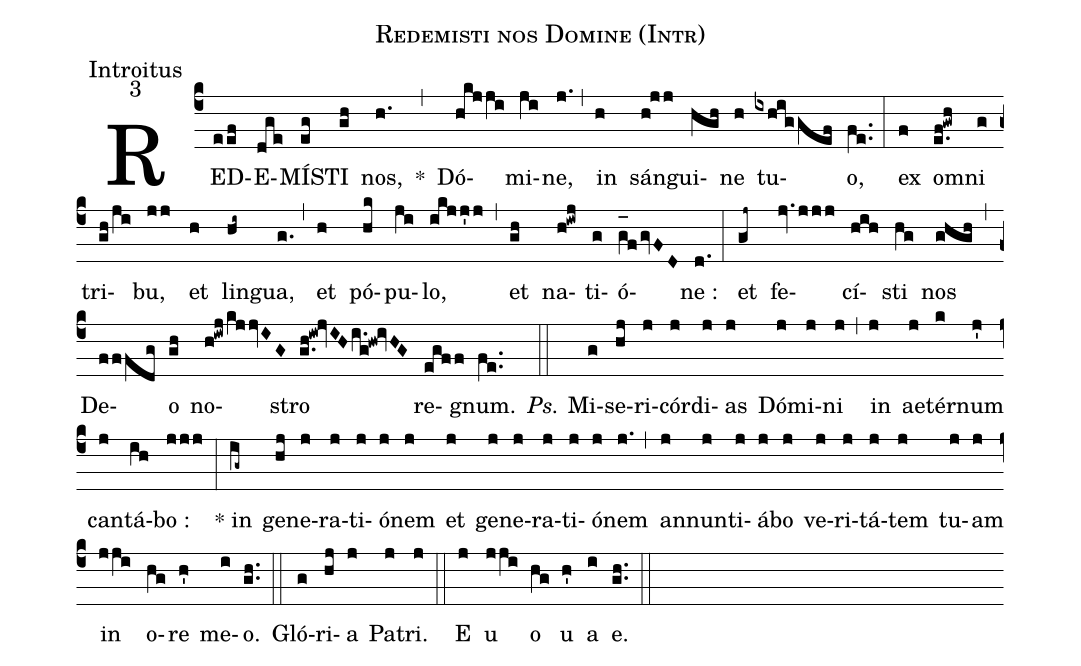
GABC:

name:Redemisti nos Domine (Intr);
office-part:Introitus;
mode:3;
%%
(c4) RED(eef)E(dge)MÍ(eg)STI(gh) nos,(h.) *(,) Dó(hkjji)mi(ji)ne,(j.) (,) in(h) sán(h!jj)gui(hgh)ne(h) tu(ixhiggef)o,(fe..) (:) ex(f) o(e.f!gwh)mni(g) tri(gh/ji)bu,(jj) et(h) lin(hi~)gua,(g.) (,) et(h) pó(hk)pu(ji)lo,(ikjj'j) (,) et(gh) na(h!iwj)ti(g)ó(g_[oh:h]fgvFD)ne :(d.) (:) et(gj~) fe(jv.jjj)cí(hih)sti(hg) nos(ghgh) (,) De(fffdg)o(gh) no(h!iwj/kjjvIG)stro(g.h!iw!jvIHi.g!hw!ivHG) re(egff)gnum.(fe..) (::) <i>Ps.</i> Mi(g)se(hj)ri(j)cór(j)di(j)as(j) Dó(j)mi(j)ni(j) (,) in(j) ae(j)tér(k)num(j') can(j)tá(ih)bo :(jjj) (:) * in(ig~) ge(hj)ne(j)ra(j)ti(j)ó(j)nem(j) et(j) ge(j)ne(j)ra(j)ti(j)ó(j)nem(j.) (,) an(j)nun(j)ti(j)á(j)bo(j) ve(j)ri(j)tá(j)tem(j) tu(j)am(j) in(jji) o(hg)re(h') me(i)o.(gh..) (::) Gló(g)ri(hj)a(j) Pa(j)tri.(j) (::) <eu>E(j) u(jji) o(hg) u(h') a(i) e.</eu>(gh..) (::)
